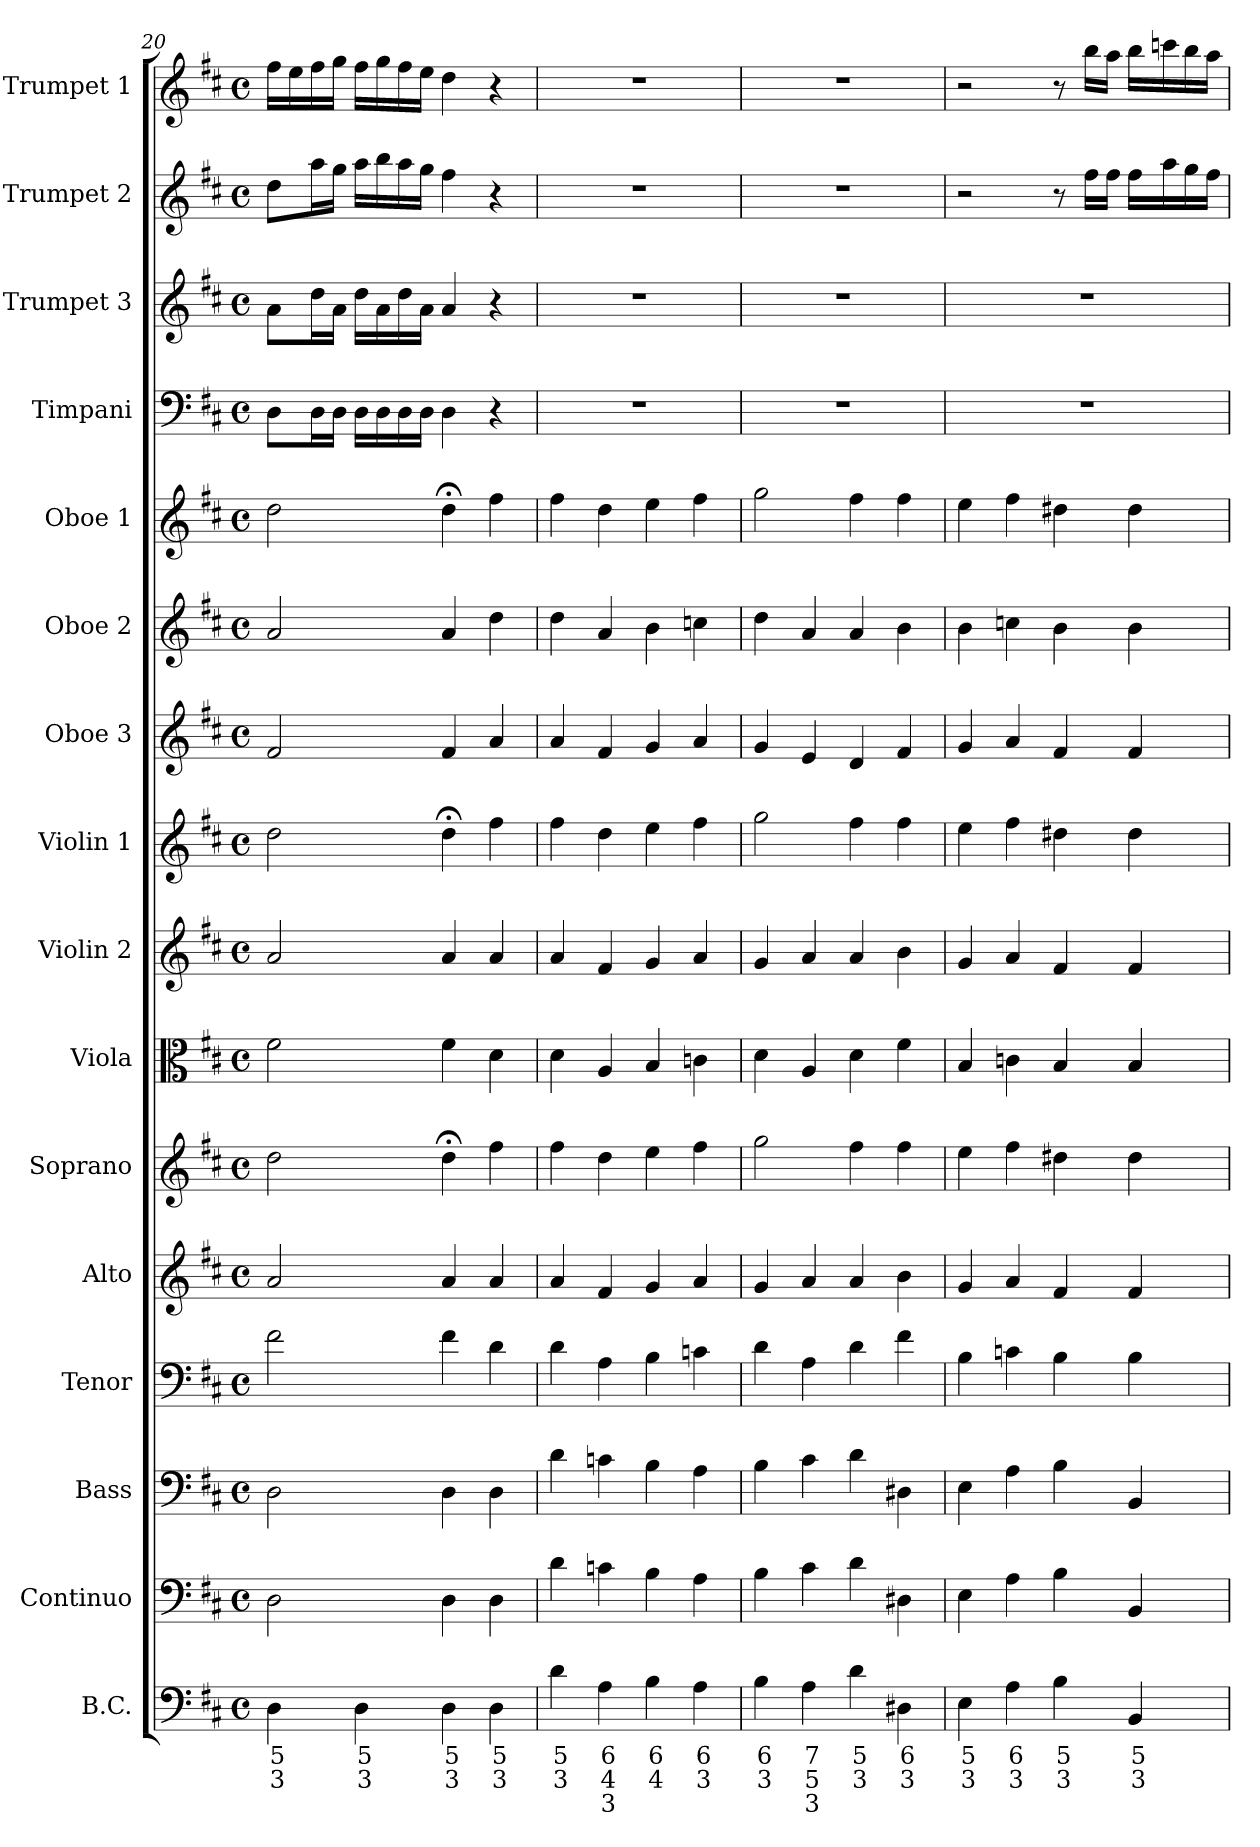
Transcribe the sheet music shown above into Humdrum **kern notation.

**kern	**text	**text	**text	**kern	**kern	**kern	**kern	**kern	**kern	**kern	**kern	**kern	**kern	**kern	**kern	**kern	**kern	**kern
*part16	*part16	*part16	*part16	*part15	*part14	*part13	*part12	*part11	*part10	*part9	*part8	*part7	*part6	*part5	*part4	*part3	*part2	*part1
*staff16	*staff16	*staff16	*staff16	*staff15	*staff14	*staff13	*staff12	*staff11	*staff10	*staff9	*staff8	*staff7	*staff6	*staff5	*staff4	*staff3	*staff2	*staff1
*I"B.C.	*	*	*	*I"Continuo	*I"Bass	*I"Tenor	*I"Alto	*I"Soprano	*I"Viola	*I"Violin 2	*I"Violin 1	*I"Oboe 3	*I"Oboe 2	*I"Oboe 1	*I"Timpani	*I"Trumpet 3	*I"Trumpet 2	*I"Trumpet 1
*I'B.C.	*	*	*	*I'Cont	*I'B.	*I'T.	*I'A.	*I'S.	*I'Vla	*I'Vn 2	*I'Vn 1	*I'Ob 3	*I'Ob 2	*I'Ob 1	*I'Timp	*I'Tr 3	*I'Tr 2	*I'Tr 1
*clefF4	*	*	*	*clefF4	*clefF4	*clefF4	*clefG2	*clefG2	*clefC3	*clefG2	*clefG2	*clefG2	*clefG2	*clefG2	*clefF4	*clefG2	*clefG2	*clefG2
*k[f#c#]	*	*	*	*k[f#c#]	*k[f#c#]	*k[f#c#]	*k[f#c#]	*k[f#c#]	*k[f#c#]	*k[f#c#]	*k[f#c#]	*k[f#c#]	*k[f#c#]	*k[f#c#]	*k[f#c#]	*k[f#c#]	*k[f#c#]	*k[f#c#]
*D:	*	*	*	*D:	*D:	*D:	*D:	*D:	*D:	*D:	*D:	*D:	*D:	*D:	*D:	*D:	*D:	*D:
*M4/4	*	*	*	*M4/4	*M4/4	*M4/4	*M4/4	*M4/4	*M4/4	*M4/4	*M4/4	*M4/4	*M4/4	*M4/4	*M4/4	*M4/4	*M4/4	*M4/4
*met(c)	*	*	*	*met(c)	*met(c)	*met(c)	*met(c)	*met(c)	*met(c)	*met(c)	*met(c)	*met(c)	*met(c)	*met(c)	*met(c)	*met(c)	*met(c)	*met(c)
=20	=20	=20	=20	=20	=20	=20	=20	=20	=20	=20	=20	=20	=20	=20	=20	=20	=20	=20
4Di	5	3	.	2D\	2D\	2f#\	2a/	2dd\	2f#\	2a/	2dd\	2f#/	2a/	2dd\	8D\L	8a\L	8dd\L	16ff#\LL
.	.	.	.	.	.	.	.	.	.	.	.	.	.	.	.	.	.	16ee\
.	.	.	.	.	.	.	.	.	.	.	.	.	.	.	16D\L	16dd\L	16aa\L	16ff#\
.	.	.	.	.	.	.	.	.	.	.	.	.	.	.	16D\JJ	16a\JJ	16gg\JJ	16gg\JJ
4Di	5	3	.	.	.	.	.	.	.	.	.	.	.	.	16D\LL	16dd\LL	16aa\LL	16ff#\LL
.	.	.	.	.	.	.	.	.	.	.	.	.	.	.	16D\	16a\	16bb\	16gg\
.	.	.	.	.	.	.	.	.	.	.	.	.	.	.	16D\	16dd\	16aa\	16ff#\
.	.	.	.	.	.	.	.	.	.	.	.	.	.	.	16D\JJ	16a\JJ	16gg\JJ	16ee\JJ
4Di	5	3	.	4D\	4D\	4f#\	4a/	4dd;<\	4f#\	4a/	4dd;<\	4f#/	4a/	4dd;<\	4D\	4a/	4ff#\	4dd\
4Di	5	3	.	4D\	4D\	4d\	4a/	4ff#\	4d\	4a/	4ff#\	4a/	4dd\	4ff#\	4r	4r	4r	4r
=21	=21	=21	=21	=21	=21	=21	=21	=21	=21	=21	=21	=21	=21	=21	=21	=21	=21	=21
4di	5	3	.	4d\	4d\	4d\	4a/	4ff#\	4d\	4a/	4ff#\	4a/	4dd\	4ff#\	1r	1r	1r	1r
4Ai	6	4	3	4cn\	4cn\	4A\	4f#/	4dd\	4A/	4f#/	4dd\	4f#/	4a/	4dd\	.	.	.	.
4Bi	6	4	.	4B\	4B\	4B\	4g/	4ee\	4B/	4g/	4ee\	4g/	4b\	4ee\	.	.	.	.
4Ai	6	3	.	4A\	4A\	4cn\	4a/	4ff#\	4cn\	4a/	4ff#\	4a/	4ccn\	4ff#\	.	.	.	.
!!LO:PB:g=z
=22	=22	=22	=22	=22	=22	=22	=22	=22	=22	=22	=22	=22	=22	=22	=22	=22	=22	=22
4Bi	6	3	.	4B\	4B\	4d\	4g/	2gg\	4d\	4g/	2gg\	4g/	4dd\	2gg\	1r	1r	1r	1r
4Ai	7	5	3	4c#\	4c#\	4A\	4a/	.	4A/	4a/	.	4e/	4a/	.	.	.	.	.
4di	5	3	.	4d\	4d\	4d\	4a/	4ff#\	4d\	4a/	4ff#\	4d/	4a/	4ff#\	.	.	.	.
4D#Xi	6	3	.	4D#X\	4D#X\	4f#\	4b\	4ff#\	4f#\	4b\	4ff#\	4f#/	4b\	4ff#\	.	.	.	.
=23	=23	=23	=23	=23	=23	=23	=23	=23	=23	=23	=23	=23	=23	=23	=23	=23	=23	=23
4Ei	5	3	.	4E\	4E\	4B\	4g/	4ee\	4B/	4g/	4ee\	4g/	4b\	4ee\	1r	1r	2r	2r
4Ai	6	3	.	4A\	4A\	4cn\	4a/	4ff#\	4cn\	4a/	4ff#\	4a/	4ccn\	4ff#\	.	.	.	.
4Bi	5	3	.	4B\	4B\	4B\	4f#/	4dd#X\	4B/	4f#/	4dd#X\	4f#/	4b\	4dd#X\	.	.	8r	8r
.	.	.	.	.	.	.	.	.	.	.	.	.	.	.	.	.	16ff#\LL	16bb\LL
.	.	.	.	.	.	.	.	.	.	.	.	.	.	.	.	.	16ff#\JJ	16aa\JJ
4BBi	5	3	.	4BB/	4BB/	4B\	4f#/	4dd#\	4B/	4f#/	4dd#\	4f#/	4b\	4dd#\	.	.	16ff#\LL	16bb\LL
.	.	.	.	.	.	.	.	.	.	.	.	.	.	.	.	.	16aa\	16cccn\
.	.	.	.	.	.	.	.	.	.	.	.	.	.	.	.	.	16gg\	16bb\
.	.	.	.	.	.	.	.	.	.	.	.	.	.	.	.	.	16ff#\JJ	16aa\JJ
=	=	=	=	=	=	=	=	=	=	=	=	=	=	=	=	=	=	=
*-	*-	*-	*-	*-	*-	*-	*-	*-	*-	*-	*-	*-	*-	*-	*-	*-	*-	*-
